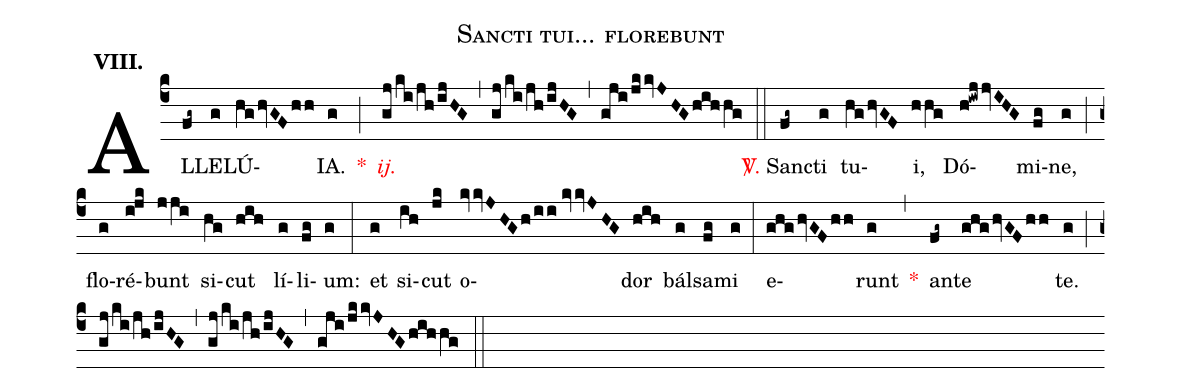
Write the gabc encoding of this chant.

name:Sancti tui... florebunt;
mode:VIII.;
office-part:Alleluia;
%%
(c4) AL(fg~)LE(g)LÚ(hghvGFhh)IA.(g) <v>\red{*}</v>(;) <v>\redit{ij.}</v>(gj/ki/jh/ijHG) (,) (gj/ki/jh/ijHG) (,) (gji/jkkvJHG/hihhg) (::) <v>\red{\Vbar.}</v> Sanc(fg~)ti(g) tu(hghvGF)i,(hhg) Dó(h!iwjjvIHG)mi(fg)ne,(g) (;) flo(g)ré(i!jk)bunt(jji) si(hg)cut(hih) lí(g)li(fg)um:(g) (:) et(g) si(ih)cut(jk) o(kvvJHGh/ii//kvvJHG)dor(hih) bál(g)sa(fg)mi(g) (:) e(ghghvGFhh)runt(g) <v>\red{*}</v>(,) an(fg~)te(ghghvGFhh) te.(g) (;) (gj/ki/jh/ijHG) (,) (gj/ki/jh/ijHG) (,) (gji/jkkvJHGhihhg) (::)
